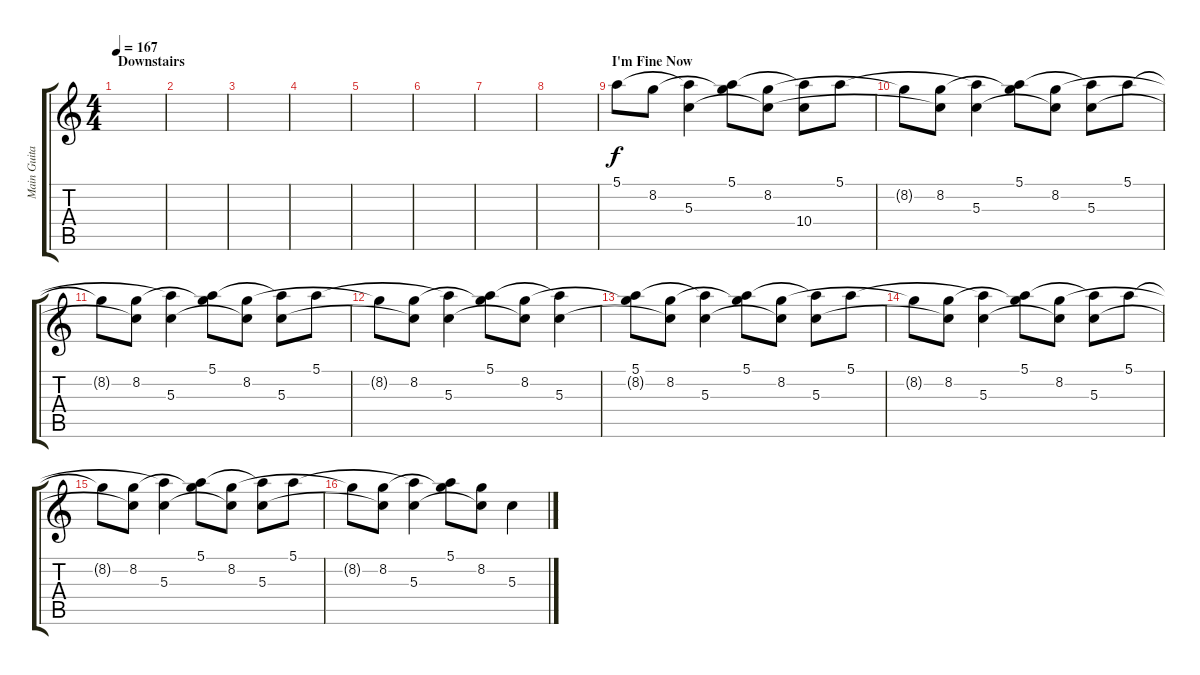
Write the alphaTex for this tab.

\track ("Main Guitar" "Main Guita") {instrument acousticguitarsteel}
\staff {score tabs}
\tuning (E4 B3 G3 D3 A2 E2) {hide}
\ts (4 4)
\section ("" "Downstairs")
\tempo 167
\clef g2
\ks c
|
|
|
|
|
|
|
|
\section ("" "I'm Fine Now")
5.1.8{volume 12} 8.2.8 (5.1{t} 5.3).4 (5.1 8.2{t}).8 (8.2 5.3{t}).8 (5.1{t} 10.4).8 5.1.8 |
8.2{t}.8 (8.2 5.3{t}).8 (5.1{t} 5.3).4 (5.1 8.2{t}).8 (8.2 5.3{t}).8 (5.1{t} 5.3).8 5.1.8 |
8.2{t}.8 (8.2 5.3{t}).8 (5.1{t} 5.3).4 (5.1 8.2{t}).8 (8.2 5.3{t}).8 (5.1{t} 5.3).8 5.1.8 |
8.2{t}.8 (8.2 5.3{t}).8 (5.1{t} 5.3).4 (5.1 8.2{t}).8 (8.2 5.3{t}).8 (5.1{t} 5.3).4 |
(5.1 8.2{t}).8 (8.2 5.3{t}).8 (5.1{t} 5.3).4 (5.1 8.2{t}).8 (8.2 5.3{t}).8 (5.1{t} 5.3).8 5.1.8 |
8.2{t}.8 (8.2 5.3{t}).8 (5.1{t} 5.3).4 (5.1 8.2{t}).8 (8.2 5.3{t}).8 (5.1{t} 5.3).8 5.1.8 |
8.2{t}.8 (8.2 5.3{t}).8 (5.1{t} 5.3).4 (5.1 8.2{t}).8 (8.2 5.3{t}).8 (5.1{t} 5.3).8 5.1.8 |
8.2{t}.8 (8.2 5.3{t}).8 (5.1{t} 5.3).4 (5.1 8.2{t}).8 (8.2 5.3{t}).8 5.3.4
